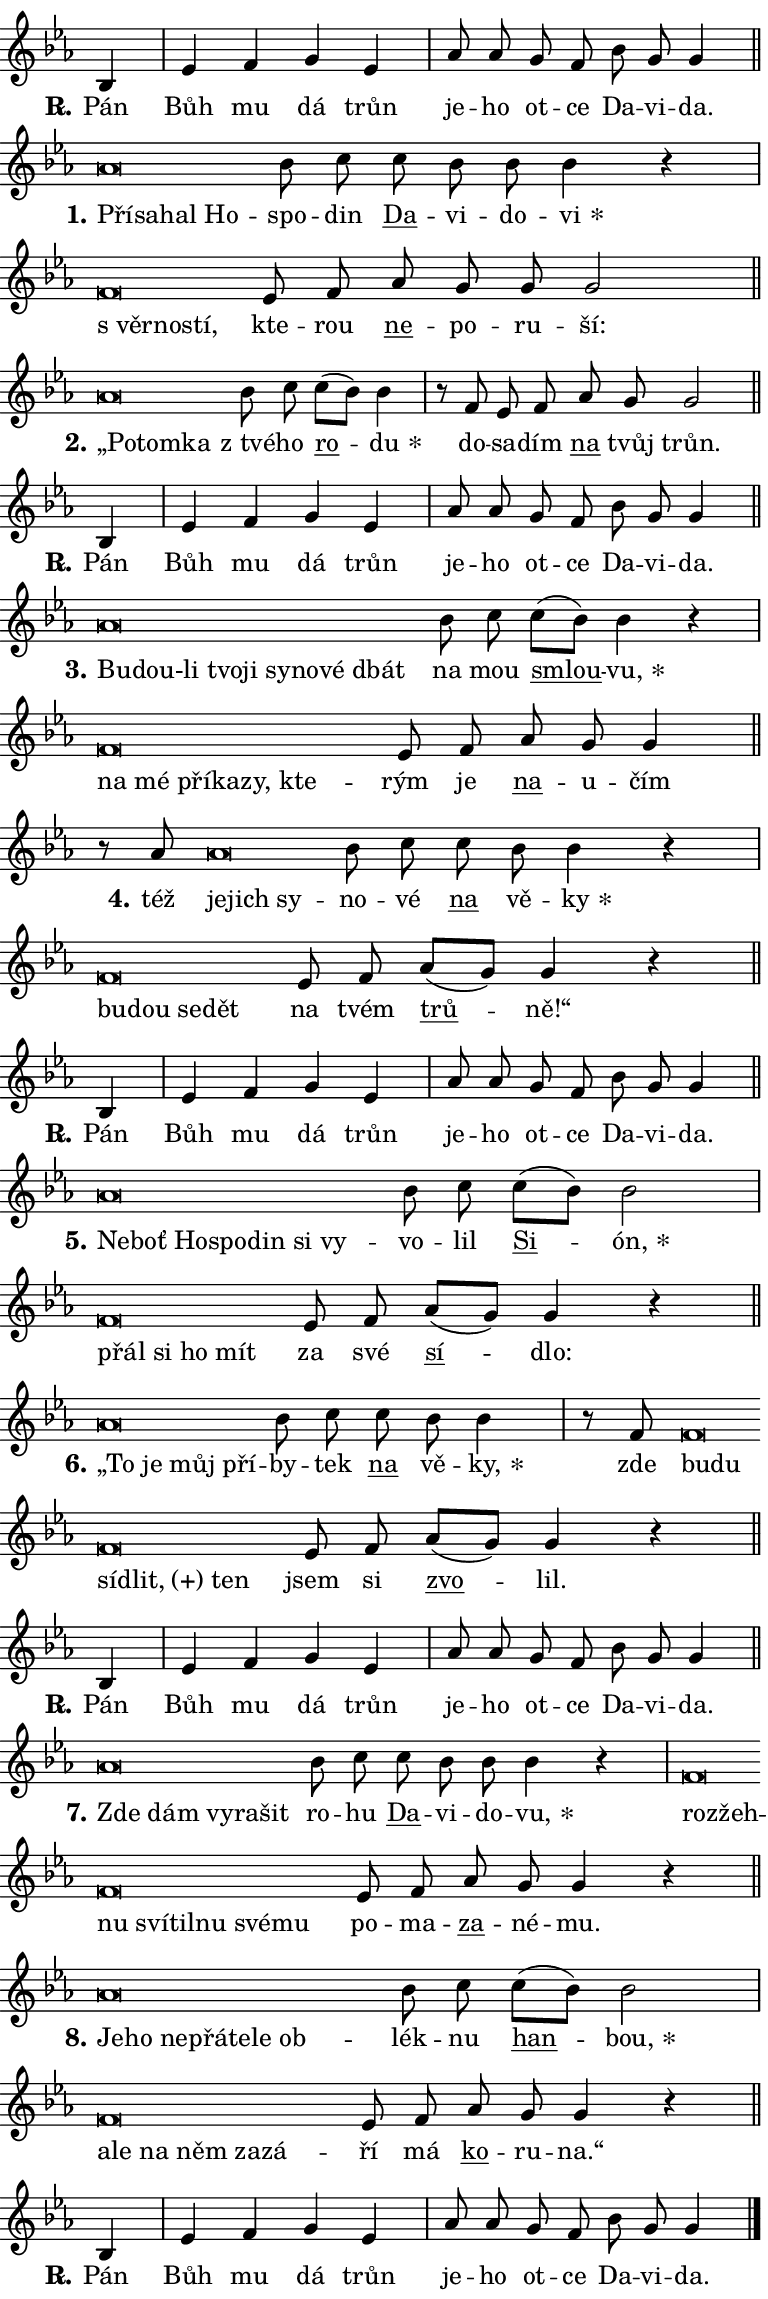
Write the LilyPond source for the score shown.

\version "2.24.0"
\header { tagline = "" }
\paper {
  indent = 0\cm
  top-margin = 0\cm
  right-margin = 0.13\cm % to fit lyric hyphens
  bottom-margin = 0\cm
  left-margin = 0\cm
  paper-width = 13\cm
  page-breaking = #ly:one-page-breaking
  system-system-spacing.basic-distance = #11
  score-system-spacing.basic-distance = #11
  ragged-last = ##f
}


%% Author: Thomas Morley
%% https://lists.gnu.org/archive/html/lilypond-user/2020-05/msg00002.html
#(define (line-position grob)
"Returns position of @var[grob} in current system:
   @code{'start}, if at first time-step
   @code{'end}, if at last time-step
   @code{'middle} otherwise
"
  (let* ((col (ly:item-get-column grob))
         (ln (ly:grob-object col 'left-neighbor))
         (rn (ly:grob-object col 'right-neighbor))
         (col-to-check-left (if (ly:grob? ln) ln col))
         (col-to-check-right (if (ly:grob? rn) rn col))
         (break-dir-left
           (and
             (ly:grob-property col-to-check-left 'non-musical #f)
             (ly:item-break-dir col-to-check-left)))
         (break-dir-right
           (and
             (ly:grob-property col-to-check-right 'non-musical #f)
             (ly:item-break-dir col-to-check-right))))
        (cond ((eqv? 1 break-dir-left) 'start)
              ((eqv? -1 break-dir-right) 'end)
              (else 'middle))))

#(define (tranparent-at-line-position vctor)
  (lambda (grob)
  "Relying on @code{line-position} select the relevant enry from @var{vctor}.
Used to determine transparency,"
    (case (line-position grob)
      ((end) (not (vector-ref vctor 0)))
      ((middle) (not (vector-ref vctor 1)))
      ((start) (not (vector-ref vctor 2))))))

noteHeadBreakVisibility =
#(define-music-function (break-visibility)(vector?)
"Makes @code{NoteHead}s transparent relying on @var{break-visibility}"
#{
  \override NoteHead.transparent =
    #(tranparent-at-line-position break-visibility)
#})

#(define delete-ledgers-for-transparent-note-heads
  (lambda (grob)
    "Reads whether a @code{NoteHead} is transparent.
If so this @code{NoteHead} is removed from @code{'note-heads} from
@var{grob}, which is supposed to be @code{LedgerLineSpanner}.
As a result ledgers are not printed for this @code{NoteHead}"
    (let* ((nhds-array (ly:grob-object grob 'note-heads))
           (nhds-list
             (if (ly:grob-array? nhds-array)
                 (ly:grob-array->list nhds-array)
                 '()))
           ;; Relies on the transparent-property being done before
           ;; Staff.LedgerLineSpanner.after-line-breaking is executed.
           ;; This is fragile ...
           (to-keep
             (remove
               (lambda (nhd)
                 (ly:grob-property nhd 'transparent #f))
               nhds-list)))
      ;; TODO find a better method to iterate over grob-arrays, similiar
      ;; to filter/remove etc for lists
      ;; For now rebuilt from scratch
      (set! (ly:grob-object grob 'note-heads)  '())
      (for-each
        (lambda (nhd)
          (ly:pointer-group-interface::add-grob grob 'note-heads nhd))
        to-keep))))

squashNotes = {
  \override NoteHead.X-extent = #'(-0.2 . 0.2)
  \override NoteHead.Y-extent = #'(-0.75 . 0)
  \override NoteHead.stencil =
    #(lambda (grob)
       (let ((pos (ly:grob-property grob 'staff-position)))
         (begin
           (if (< pos -7) (display "ERROR: Lower brevis then expected\n") (display ""))
           (if (<= pos -6) ly:text-interface::print ly:note-head::print))))
}
unSquashNotes = {
  \revert NoteHead.X-extent
  \revert NoteHead.Y-extent
  \revert NoteHead.stencil
}

hideNotes = \noteHeadBreakVisibility #begin-of-line-visible
unHideNotes = \noteHeadBreakVisibility #all-visible

% work-around for resetting accidentals
% https://lilypond.org/doc/v2.23/Documentation/notation/displaying-rhythms#unmetered-music
cadenzaMeasure = {
  \cadenzaOff
  \partial 1024 s1024
  \cadenzaOn
}

#(define-markup-command (accent layout props text) (markup?)
  "Underline accented syllable"
  (interpret-markup layout props
    #{\markup \override #'(offset . 4.3) \underline { #text }#}))

responsum = \markup \concat {
  "R" \hspace #-1.05 \path #0.1 #'((moveto 0 0.07) (lineto 0.9 0.8)) \hspace #0.05 "."
}

spaceSize = #0.6828661417322834 % exact space size for TeX Gyre Schola

\layout {
  \context {
    \Staff
    \remove "Time_signature_engraver"
    \override LedgerLineSpanner.after-line-breaking = #delete-ledgers-for-transparent-note-heads
  }
  \context {
    \Lyrics {
      \override LyricSpace.minimum-distance = \spaceSize
      \override LyricText.font-name = #"TeX Gyre Schola"
      \override LyricText.font-size = 1
      \override StanzaNumber.font-name = #"TeX Gyre Schola Bold"
      \override StanzaNumber.font-size = 1
    }
  }
  \context {
    \Score 
    \override NoteHead.text =
      #(lambda (grob) 
        (let ((pos (ly:grob-property grob 'staff-position)))
          #{\markup {
            \combine
              \halign #-0.55 \raise #(if (= pos -6) 0 0.5) \override #'(thickness . 2) \draw-line #'(3.2 . 0)
              \musicglyph "noteheads.sM1"
          }#}))
  }
}

% magnetic-lyrics.ily
%
%   written by
%     Jean Abou Samra <jean@abou-samra.fr>
%     Werner Lemberg <wl@gnu.org>
%
%   adapted by
%     Jiri Hon <jiri.hon@gmail.com>
%
% Version 2022-Apr-15

% https://www.mail-archive.com/lilypond-user@gnu.org/msg149350.html

#(define (Left_hyphen_pointer_engraver context)
   "Collect syllable-hyphen-syllable occurrences in lyrics and store
them in properties.  This engraver only looks to the left.  For
example, if the lyrics input is @code{foo -- bar}, it does the
following.

@itemize @bullet
@item
Set the @code{text} property of the @code{LyricHyphen} grob between
@q{foo} and @q{bar} to @code{foo}.

@item
Set the @code{left-hyphen} property of the @code{LyricText} grob with
text @q{foo} to the @code{LyricHyphen} grob between @q{foo} and
@q{bar}.
@end itemize

Use this auxiliary engraver in combination with the
@code{lyric-@/text::@/apply-@/magnetic-@/offset!} hook."
   (let ((hyphen #f)
         (text #f))
     (make-engraver
      (acknowledgers
       ((lyric-syllable-interface engraver grob source-engraver)
        (set! text grob)))
      (end-acknowledgers
       ((lyric-hyphen-interface engraver grob source-engraver)
        ;(when (not (grob::has-interface grob 'lyric-space-interface))
          (set! hyphen grob)));)
      ((stop-translation-timestep engraver)
       (when (and text hyphen)
         (ly:grob-set-object! text 'left-hyphen hyphen))
       (set! text #f)
       (set! hyphen #f)))))

#(define (lyric-text::apply-magnetic-offset! grob)
   "If the space between two syllables is less than the value in
property @code{LyricText@/.details@/.squash-threshold}, move the right
syllable to the left so that it gets concatenated with the left
syllable.

Use this function as a hook for
@code{LyricText@/.after-@/line-@/breaking} if the
@code{Left_@/hyphen_@/pointer_@/engraver} is active."
   (let ((hyphen (ly:grob-object grob 'left-hyphen #f)))
     (when hyphen
       (let ((left-text (ly:spanner-bound hyphen LEFT)))
         (when (grob::has-interface left-text 'lyric-syllable-interface)
           (let* ((common (ly:grob-common-refpoint grob left-text X))
                  (this-x-ext (ly:grob-extent grob common X))
                  (left-x-ext
                   (begin
                     ;; Trigger magnetism for left-text.
                     (ly:grob-property left-text 'after-line-breaking)
                     (ly:grob-extent left-text common X)))
                  ;; `delta` is the gap width between two syllables.
                  (delta (- (interval-start this-x-ext)
                            (interval-end left-x-ext)))
                  (details (ly:grob-property grob 'details))
                  (threshold (assoc-get 'squash-threshold details 0.2)))
             (when (< delta threshold)
               (let* (;; We have to manipulate the input text so that
                      ;; ligatures crossing syllable boundaries are not
                      ;; disabled.  For languages based on the Latin
                      ;; script this is essentially a beautification.
                      ;; However, for non-Western scripts it can be a
                      ;; necessity.
                      (lt (ly:grob-property left-text 'text))
                      (rt (ly:grob-property grob 'text))
                      (is-space (grob::has-interface hyphen 'lyric-space-interface))
                      (space (if is-space " " ""))
                      (extra-delta (if is-space spaceSize 0))
                      ;; Append new syllable.
                      (ltrt-space (if (and (string? lt) (string? rt))
                                (string-append lt space rt)
                                (make-concat-markup (list lt space rt))))
                      ;; Right-align `ltrt` to the right side.
                      (ltrt-space-markup (grob-interpret-markup
                               grob
                               (make-translate-markup
                                (cons (interval-length this-x-ext) 0)
                                (make-right-align-markup ltrt-space)))))
                 (begin
                   ;; Don't print `left-text`.
                   (ly:grob-set-property! left-text 'stencil #f)
                   ;; Set text and stencil (which holds all collected
                   ;; syllables so far) and shift it to the left.
                   (ly:grob-set-property! grob 'text ltrt-space)
                   (ly:grob-set-property! grob 'stencil ltrt-space-markup)
                   (ly:grob-translate-axis! grob (- (- delta extra-delta)) X))))))))))


#(define (lyric-hyphen::displace-bounds-first grob)
   ;; Make very sure this callback isn't triggered too early.
   (let ((left (ly:spanner-bound grob LEFT))
         (right (ly:spanner-bound grob RIGHT)))
     (ly:grob-property left 'after-line-breaking)
     (ly:grob-property right 'after-line-breaking)
     (ly:lyric-hyphen::print grob)))

squashThreshold = #0.4

\layout {
  \context {
    \Lyrics
    \consists #Left_hyphen_pointer_engraver
    \override LyricText.after-line-breaking =
      #lyric-text::apply-magnetic-offset!
    \override LyricHyphen.stencil = #lyric-hyphen::displace-bounds-first
    \override LyricText.details.squash-threshold = \squashThreshold
    \override LyricHyphen.minimum-distance = 0
    \override LyricHyphen.minimum-length = \squashThreshold
  }
}

squashText = \override LyricText.details.squash-threshold = 9999
unSquashText = \override LyricText.details.squash-threshold = \squashThreshold

leftText = \override LyricText.self-alignment-X = #LEFT
unLeftText = \revert LyricText.self-alignment-X

starOffset = #(lambda (grob) 
                (let ((x_offset (ly:self-alignment-interface::aligned-on-x-parent grob)))
                  (if (= x_offset 0) 0 (+ x_offset 1.2))))

star = #(define-music-function (syllable)(string?)
"Append star separator at the end of a syllable"
#{
  \once \override LyricText.X-offset = #starOffset
  \lyricmode { \markup {
    #syllable
    \override #'((font-name . "TeX Gyre Schola Bold")) \hspace #0.2 \lower #0.65 \larger "*"
  } }
#})

starAccent = #(define-music-function (syllable)(string?)
"Append star separator at the end of a syllable and make accent"
#{
  \once \override LyricText.X-offset = #starOffset
  \lyricmode { \markup {
    \accent #syllable
    \override #'((font-name . "TeX Gyre Schola Bold")) \hspace #0.2 \lower #0.65 \larger "*"
  } }
#})

breath = #(define-music-function (syllable)(string?)
"Append breathing indicator at the end of a syllable"
#{
  \lyricmode { \markup { #syllable "+" } }
#})

optionalBreath = #(define-music-function (syllable)(string?)
"Append optional breathing indicator at the end of a syllable"
#{
  \lyricmode { \markup { #syllable "(+)" } }
#})


\score {
    <<
        \new Voice = "melody" { \cadenzaOn \key es \major \relative { bes4 \cadenzaMeasure \bar "|" es f g es \cadenzaMeasure \bar "|" as8 as g f bes g g4 \cadenzaMeasure \bar "||" \break } }
        \new Lyrics \lyricsto "melody" { \lyricmode { \set stanza = \responsum
Pán Bůh mu dá trůn je -- ho ot -- ce Da -- vi -- da. } }
    >>
    \layout {}
}

\score {
    <<
        \new Voice = "melody" { \cadenzaOn \key es \major \relative { \squashNotes as'\breve*1/16 \hideNotes \breve*1/16 \bar "" \breve*1/16 \breve*1/16 \bar "" \unHideNotes \unSquashNotes bes8 c \bar "" c bes bes bes4 r \cadenzaMeasure \bar "|" \squashNotes f\breve*1/16 \hideNotes \breve*1/16 \breve*1/16 \bar "" \unHideNotes \unSquashNotes es8 f \bar "" as g g g2 \cadenzaMeasure \bar "||" \break } }
        \new Lyrics \lyricsto "melody" { \lyricmode { \set stanza = "1."
\leftText Pří -- \squashText sa -- hal Ho -- \unLeftText \unSquashText spo -- din \markup \accent Da -- vi -- do -- \star vi \leftText "s věr" -- \squashText no -- stí, \unLeftText \unSquashText kte -- rou \markup \accent ne -- po -- ru -- ší: } }
    >>
    \layout {}
}

\score {
    <<
        \new Voice = "melody" { \cadenzaOn \key es \major \relative { \squashNotes as'\breve*1/16 \hideNotes \breve*1/16 \breve*1/16 \bar "" \unHideNotes \unSquashNotes bes8 c \bar "" c[( bes)] bes4 \cadenzaMeasure \bar "|" r8 f es8 f \bar "" as g g2 \cadenzaMeasure \bar "||" \break } }
        \new Lyrics \lyricsto "melody" { \lyricmode { \set stanza = "2."
\leftText „Po -- \squashText tom -- ka \unLeftText \unSquashText "z tvé" -- ho \markup \accent ro -- \star du do -- sa -- dím \markup \accent na tvůj trůn. } }
    >>
    \layout {}
}

\score {
    <<
        \new Voice = "melody" { \cadenzaOn \key es \major \relative { bes4 \cadenzaMeasure \bar "|" es f g es \cadenzaMeasure \bar "|" as8 as g f bes g g4 \cadenzaMeasure \bar "||" \break } }
        \new Lyrics \lyricsto "melody" { \lyricmode { \set stanza = \responsum
Pán Bůh mu dá trůn je -- ho ot -- ce Da -- vi -- da. } }
    >>
    \layout {}
}

\score {
    <<
        \new Voice = "melody" { \cadenzaOn \key es \major \relative { \squashNotes as'\breve*1/16 \hideNotes \breve*1/16 \bar "" \breve*1/16 \bar "" \breve*1/16 \bar "" \breve*1/16 \bar "" \breve*1/16 \bar "" \breve*1/16 \breve*1/16 \bar "" \unHideNotes \unSquashNotes bes8 c \bar "" c[( bes)] bes4 r \cadenzaMeasure \bar "|" \squashNotes f\breve*1/16 \hideNotes \breve*1/16 \bar "" \breve*1/16 \bar "" \breve*1/16 \bar "" \breve*1/16 \breve*1/16 \bar "" \unHideNotes \unSquashNotes es8 f \bar "" as g g4 \cadenzaMeasure \bar "||" \break } }
        \new Lyrics \lyricsto "melody" { \lyricmode { \set stanza = "3."
\leftText Bu -- \squashText dou-li tvo -- ji sy -- no -- vé dbát \unLeftText \unSquashText na mou \markup \accent smlou -- \star vu, \leftText na \squashText mé pří -- ka -- zy, kte -- \unLeftText \unSquashText rým je \markup \accent na -- u -- čím } }
    >>
    \layout {}
}

\score {
    <<
        \new Voice = "melody" { \cadenzaOn \key es \major \relative { r8 as'8 \squashNotes as\breve*1/16 \hideNotes \breve*1/16 \breve*1/16 \bar "" \unHideNotes \unSquashNotes bes8 c \bar "" c bes bes4 r \cadenzaMeasure \bar "|" \squashNotes f\breve*1/16 \hideNotes \breve*1/16 \bar "" \breve*1/16 \breve*1/16 \bar "" \unHideNotes \unSquashNotes es8 f \bar "" as[( g)] g4 r \cadenzaMeasure \bar "||" \break } }
        \new Lyrics \lyricsto "melody" { \lyricmode { \set stanza = "4."
též \leftText je -- \squashText jich sy -- \unLeftText \unSquashText no -- vé \markup \accent na vě -- \star ky \leftText bu -- \squashText dou se -- dět \unLeftText \unSquashText na tvém \markup \accent trů -- ně!“ } }
    >>
    \layout {}
}

\score {
    <<
        \new Voice = "melody" { \cadenzaOn \key es \major \relative { bes4 \cadenzaMeasure \bar "|" es f g es \cadenzaMeasure \bar "|" as8 as g f bes g g4 \cadenzaMeasure \bar "||" \break } }
        \new Lyrics \lyricsto "melody" { \lyricmode { \set stanza = \responsum
Pán Bůh mu dá trůn je -- ho ot -- ce Da -- vi -- da. } }
    >>
    \layout {}
}

\score {
    <<
        \new Voice = "melody" { \cadenzaOn \key es \major \relative { \squashNotes as'\breve*1/16 \hideNotes \breve*1/16 \bar "" \breve*1/16 \bar "" \breve*1/16 \bar "" \breve*1/16 \bar "" \breve*1/16 \breve*1/16 \bar "" \unHideNotes \unSquashNotes bes8 c \bar "" c[( bes)] bes2 \cadenzaMeasure \bar "|" \squashNotes f\breve*1/16 \hideNotes \breve*1/16 \bar "" \breve*1/16 \breve*1/16 \bar "" \unHideNotes \unSquashNotes es8 f \bar "" as[( g)] g4 r \cadenzaMeasure \bar "||" \break } }
        \new Lyrics \lyricsto "melody" { \lyricmode { \set stanza = "5."
\leftText Ne -- \squashText boť Ho -- spo -- din si vy -- \unLeftText \unSquashText vo -- lil \markup \accent Si -- \star ón, \leftText přál \squashText si ho mít \unLeftText \unSquashText za své \markup \accent sí -- dlo: } }
    >>
    \layout {}
}

\score {
    <<
        \new Voice = "melody" { \cadenzaOn \key es \major \relative { \squashNotes as'\breve*1/16 \hideNotes \breve*1/16 \bar "" \breve*1/16 \breve*1/16 \bar "" \unHideNotes \unSquashNotes bes8 c \bar "" c bes bes4 \cadenzaMeasure \bar "|" r8 f8 \squashNotes f\breve*1/16 \hideNotes \breve*1/16 \bar "" \breve*1/16 \bar "" \breve*1/16 \breve*1/16 \bar "" \unHideNotes \unSquashNotes es8 f \bar "" as[( g)] g4 r \cadenzaMeasure \bar "||" \break } }
        \new Lyrics \lyricsto "melody" { \lyricmode { \set stanza = "6."
\leftText „To \squashText je můj pří -- \unLeftText \unSquashText by -- tek \markup \accent na vě -- \star ky, zde \leftText bu -- \squashText du sí -- \optionalBreath dlit, ten \unLeftText \unSquashText jsem si \markup \accent zvo -- lil. } }
    >>
    \layout {}
}

\score {
    <<
        \new Voice = "melody" { \cadenzaOn \key es \major \relative { bes4 \cadenzaMeasure \bar "|" es f g es \cadenzaMeasure \bar "|" as8 as g f bes g g4 \cadenzaMeasure \bar "||" \break } }
        \new Lyrics \lyricsto "melody" { \lyricmode { \set stanza = \responsum
Pán Bůh mu dá trůn je -- ho ot -- ce Da -- vi -- da. } }
    >>
    \layout {}
}

\score {
    <<
        \new Voice = "melody" { \cadenzaOn \key es \major \relative { \squashNotes as'\breve*1/16 \hideNotes \breve*1/16 \bar "" \breve*1/16 \bar "" \breve*1/16 \breve*1/16 \bar "" \unHideNotes \unSquashNotes bes8 c \bar "" c bes bes bes4 r \cadenzaMeasure \bar "|" \squashNotes f\breve*1/16 \hideNotes \breve*1/16 \bar "" \breve*1/16 \bar "" \breve*1/16 \bar "" \breve*1/16 \bar "" \breve*1/16 \bar "" \breve*1/16 \breve*1/16 \bar "" \unHideNotes \unSquashNotes es8 f \bar "" as g g4 r \cadenzaMeasure \bar "||" \break } }
        \new Lyrics \lyricsto "melody" { \lyricmode { \set stanza = "7."
\leftText Zde \squashText dám vy -- ra -- šit \unLeftText \unSquashText ro -- hu \markup \accent Da -- vi -- do -- \star vu, \leftText roz -- \squashText žeh -- nu sví -- til -- nu své -- mu \unLeftText \unSquashText po -- ma -- \markup \accent za -- né -- mu. } }
    >>
    \layout {}
}

\score {
    <<
        \new Voice = "melody" { \cadenzaOn \key es \major \relative { \squashNotes as'\breve*1/16 \hideNotes \breve*1/16 \bar "" \breve*1/16 \bar "" \breve*1/16 \bar "" \breve*1/16 \bar "" \breve*1/16 \breve*1/16 \bar "" \unHideNotes \unSquashNotes bes8 c \bar "" c[( bes)] bes2 \cadenzaMeasure \bar "|" \squashNotes f\breve*1/16 \hideNotes \breve*1/16 \bar "" \breve*1/16 \bar "" \breve*1/16 \bar "" \breve*1/16 \breve*1/16 \bar "" \unHideNotes \unSquashNotes es8 f \bar "" as g g4 r \cadenzaMeasure \bar "||" \break } }
        \new Lyrics \lyricsto "melody" { \lyricmode { \set stanza = "8."
\leftText Je -- \squashText ho ne -- přá -- te -- le ob -- \unLeftText \unSquashText lék -- nu \markup \accent han -- \star bou, \leftText a -- \squashText le na něm za -- zá -- \unLeftText \unSquashText ří má \markup \accent ko -- ru -- na.“ } }
    >>
    \layout {}
}

\score {
    <<
        \new Voice = "melody" { \cadenzaOn \key es \major \relative { bes4 \cadenzaMeasure \bar "|" es f g es \cadenzaMeasure \bar "|" as8 as g f bes g g4 \cadenzaMeasure \bar "||" \break } \bar "|." }
        \new Lyrics \lyricsto "melody" { \lyricmode { \set stanza = \responsum
Pán Bůh mu dá trůn je -- ho ot -- ce Da -- vi -- da. } }
    >>
    \layout {}
}
